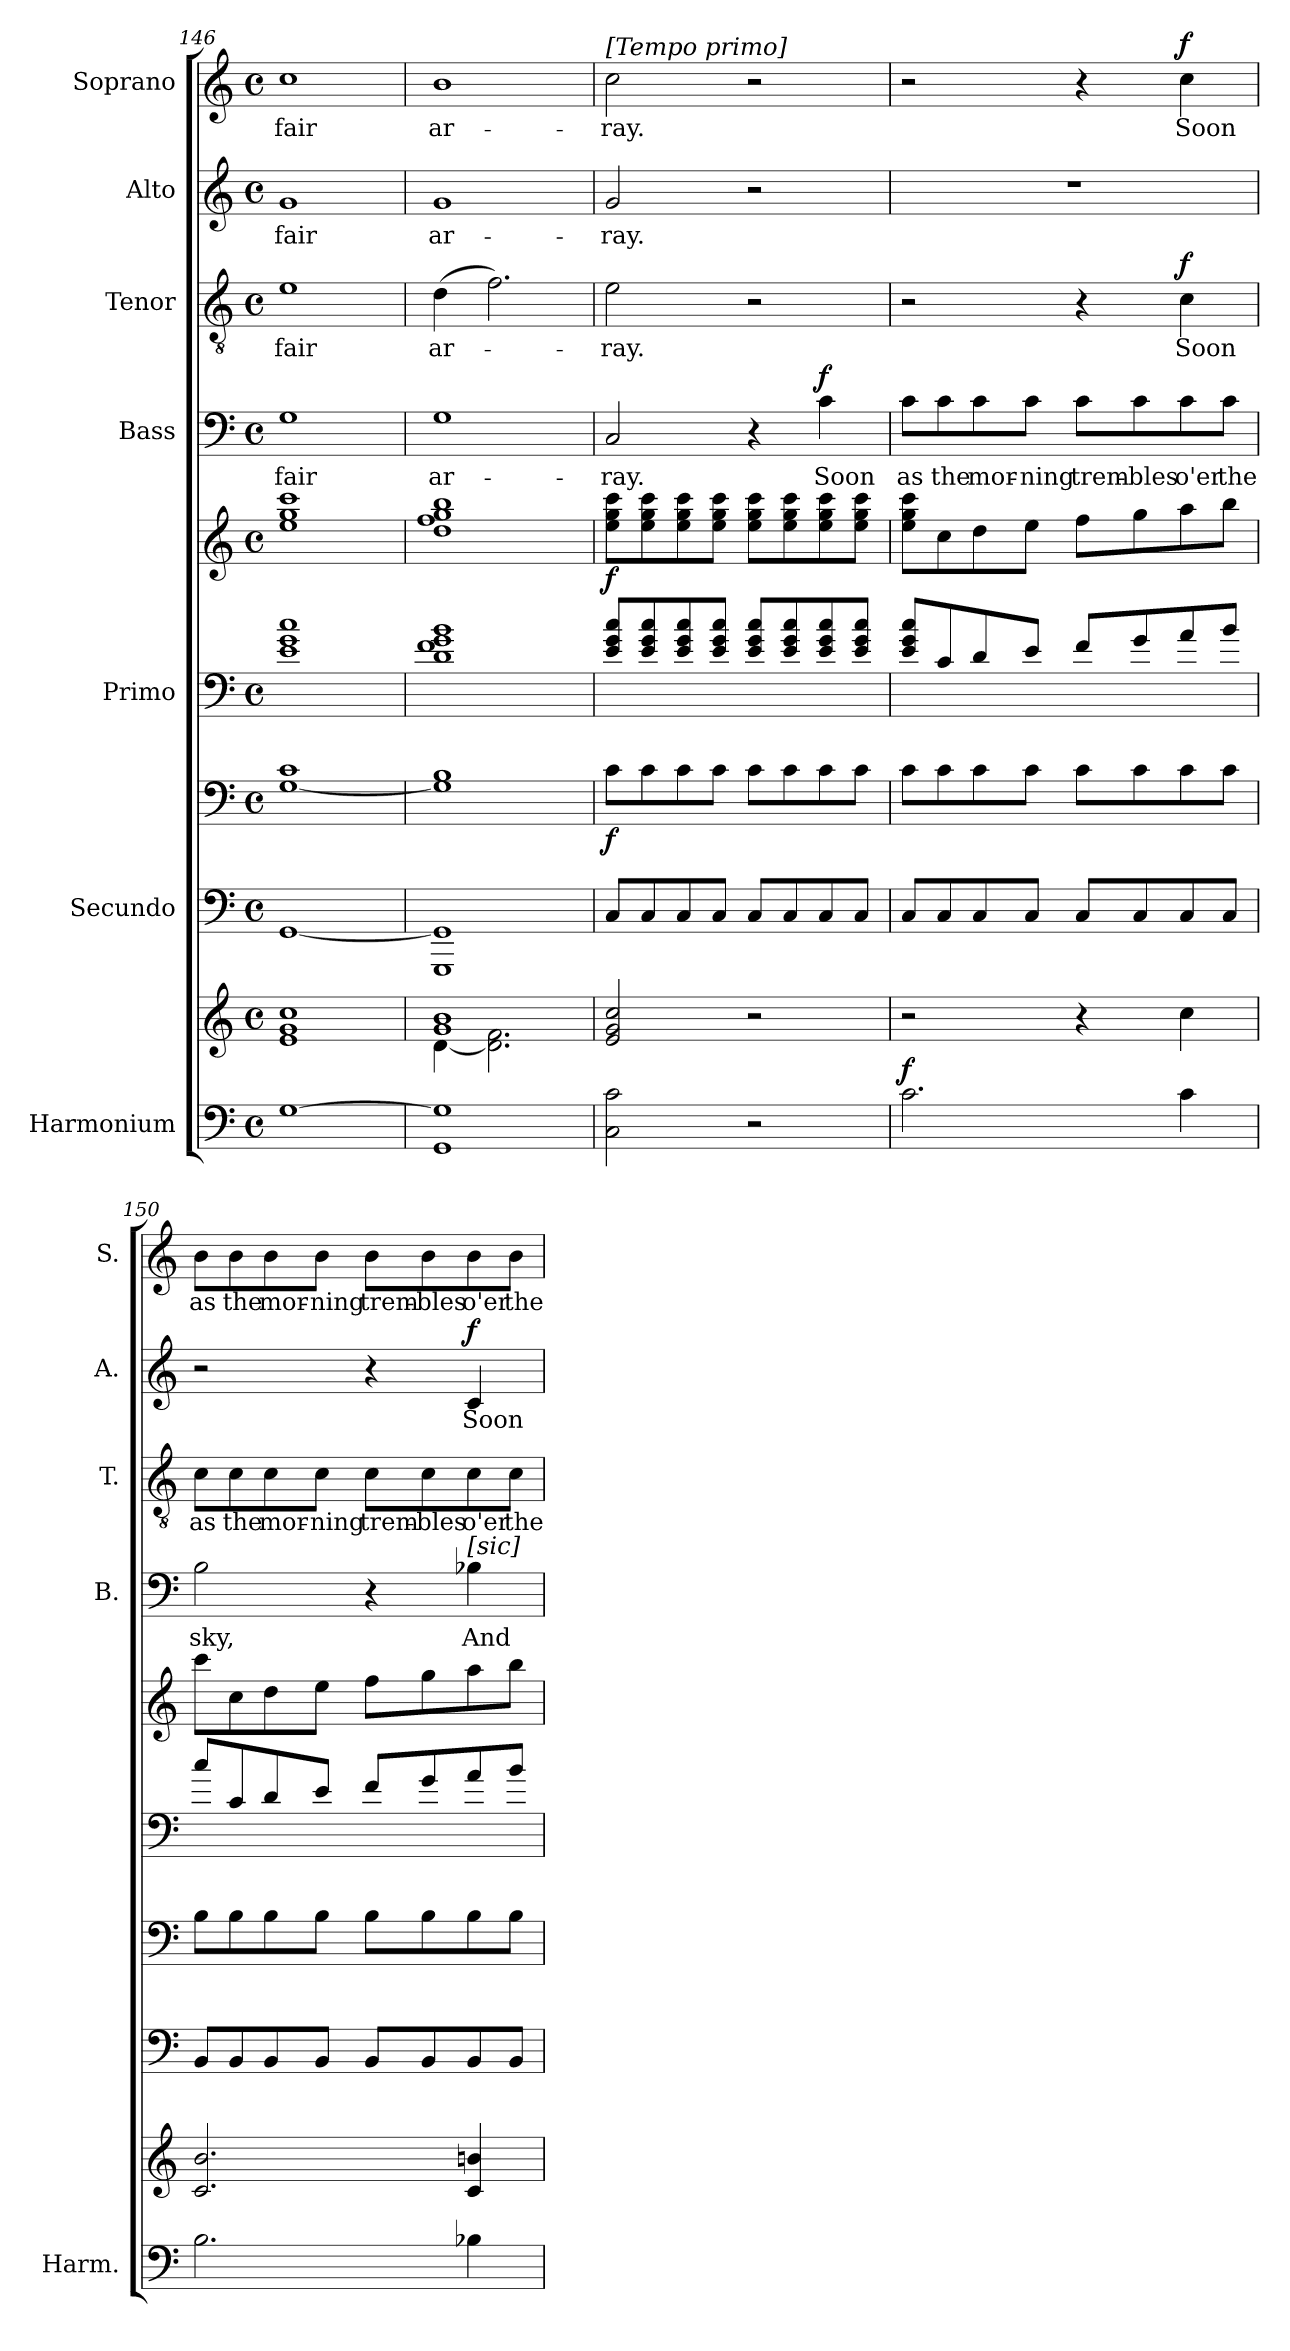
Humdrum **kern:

**kern	**kern	**dynam	**kern	**kern	**dynam	**kern	**kern	**dynam	**kern	**text	**dynam	**kern	**text	**dynam	**kern	**text	**dynam	**kern	**text	**dynam
*part7	*part7	*part7	*part6	*part6	*part6	*part5	*part5	*part5	*part4	*part4	*part4	*part3	*part3	*part3	*part2	*part2	*part2	*part1	*part1	*part1
*staff10	*staff9	*staff9/10	*staff8	*staff7	*staff7/8	*staff6	*staff5	*staff5/6	*staff4	*staff4	*staff4	*staff3	*staff3	*staff3	*staff2	*staff2	*staff2	*staff1	*staff1	*staff1
*I"Harmonium	*	*	*I"Secundo	*	*	*I"Primo	*	*	*I"Bass	*	*	*I"Tenor	*	*	*I"Alto	*	*	*I"Soprano	*	*
*I'Harm.	*	*	*	*	*	*	*	*	*I'B.	*	*	*I'T.	*	*	*I'A.	*	*	*I'S.	*	*
*clefF4	*clefG2	*	*clefF4	*clefF4	*	*clefF4	*clefG2	*	*clefF4	*	*	*clefGv2	*	*	*clefG2	*	*	*clefG2	*	*
*k[]	*k[]	*	*k[]	*k[]	*	*k[]	*k[]	*	*k[]	*	*	*k[]	*	*	*k[]	*	*	*k[]	*	*
*C:	*C:	*	*C:	*C:	*	*C:	*C:	*	*C:	*	*	*C:	*	*	*C:	*	*	*C:	*	*
*M4/4	*M4/4	*	*M4/4	*M4/4	*	*M4/4	*M4/4	*	*M4/4	*	*	*M4/4	*	*	*M4/4	*	*	*M4/4	*	*
*met(c)	*met(c)	*	*met(c)	*met(c)	*	*met(c)	*met(c)	*	*met(c)	*	*	*met(c)	*	*	*met(c)	*	*	*met(c)	*	*
=146	=146	=146	=146	=146	=146	=146	=146	=146	=146	=146	=146	=146	=146	=146	=146	=146	=146	=146	=146	=146
!	!	!	!	!	!	!	!	!	!	!LO:LY:b	!	!	!LO:LY:b	!	!	!LO:LY:b	!	!	!LO:LY:b	!
[1G	1e 1g 1cc	.	[1GG	[1G 1c	.	1e 1g 1cc	1ee 1gg 1ccc	.	1G	fair	.	1e	fair	.	1g	fair	.	1cc	fair	.
=147	=147	=147	=147	=147	=147	=147	=147	=147	=147	=147	=147	=147	=147	=147	=147	=147	=147	=147	=147	=147
*	*^	*	*	*	*	*	*	*	*	*	*	*	*	*	*	*	*	*	*	*
!	!	!	!	!	!	!	!	!	!	!	!LO:LY:b	!	!	!LO:LY:b	!	!	!LO:LY:b	!	!	!LO:LY:b	!
1GG 1G]	1g 1b	[<4d\	.	1GGG 1GG]	1G] 1B	.	1d 1f 1g 1b	1dd 1ff 1gg 1bb	.	1G	ar-	.	(>4d\	ar-	.	1g	ar-	.	1b	ar-	.
.	.	2.d\] 2.f\	.	.	.	.	.	.	.	.	.	.	2.f\)	.	.	.	.	.	.	.	.
=148	=148	=148	=148	=148	=148	=148	=148	=148	=148	=148	=148	=148	=148	=148	=148	=148	=148	=148	=148	=148	=148
!!LO:REH:place=s1:a:B:fs=14:t=B
!	!	!	!	!	!	!	!	!	!	!	!	!	!	!	!	!	!	!	!LO:TX:a:B:t=[Tempo primo]	!	!
!	!	!	!	!	!	!LO:DY:b	!	!	!LO:DY:b	!	!LO:LY:b	!	!	!LO:LY:b	!	!	!LO:LY:b	!	!	!LO:LY:b	!
*	*v	*v	*	*	*	*	*	*	*	*	*	*	*	*	*	*	*	*	*	*	*
2C\ 2c\	2e/ 2g/ 2cc/	.	8C/L	8c\L	f	8e/ 8g/ 8cc/L	8ee\ 8gg\ 8ccc\L	f	2C/	-ray.	.	2e\	-ray.	.	2g/	-ray.	.	2cc\	-ray.	.
.	.	.	8C/	8c\	.	8e/ 8g/ 8cc/	8ee\ 8gg\ 8ccc\	.	.	.	.	.	.	.	.	.	.	.	.	.
.	.	.	8C/	8c\	.	8e/ 8g/ 8cc/	8ee\ 8gg\ 8ccc\	.	.	.	.	.	.	.	.	.	.	.	.	.
.	.	.	8C/J	8c\J	.	8e/ 8g/ 8cc/J	8ee\ 8gg\ 8ccc\J	.	.	.	.	.	.	.	.	.	.	.	.	.
2r	2r	.	8C/L	8c\L	.	8e/ 8g/ 8cc/L	8ee\ 8gg\ 8ccc\L	.	4r	.	.	2r	.	.	2r	.	.	2r	.	.
.	.	.	8C/	8c\	.	8e/ 8g/ 8cc/	8ee\ 8gg\ 8ccc\	.	.	.	.	.	.	.	.	.	.	.	.	.
!	!	!	!	!	!	!	!	!	!	!LO:LY:b	!LO:DY:a	!	!	!	!	!	!	!	!	!
.	.	.	8C/	8c\	.	8e/ 8g/ 8cc/	8ee\ 8gg\ 8ccc\	.	4c\	Soon	f	.	.	.	.	.	.	.	.	.
.	.	.	8C/J	8c\J	.	8e/ 8g/ 8cc/J	8ee\ 8gg\ 8ccc\J	.	.	.	.	.	.	.	.	.	.	.	.	.
=149	=149	=149	=149	=149	=149	=149	=149	=149	=149	=149	=149	=149	=149	=149	=149	=149	=149	=149	=149	=149
!	!	!LO:DY:a=2	!	!	!	!	!	!	!	!LO:LY:b	!	!	!	!	!	!	!	!	!	!
2.c\	2r	f	8C/L	8c\L	.	8e/ 8g/ 8cc/L	8ee\ 8gg\ 8ccc\L	.	8c\L	as	.	2r	.	.	1r	.	.	2r	.	.
!	!	!	!	!	!	!	!	!	!	!LO:LY:b	!	!	!	!	!	!	!	!	!	!
.	.	.	8C/	8c\	.	8c/	8cc\	.	8c\	the	.	.	.	.	.	.	.	.	.	.
!	!	!	!	!	!	!	!	!	!	!LO:LY:b	!	!	!	!	!	!	!	!	!	!
.	.	.	8C/	8c\	.	8d/	8dd\	.	8c\	mor-	.	.	.	.	.	.	.	.	.	.
!	!	!	!	!	!	!	!	!	!	!LO:LY:b	!	!	!	!	!	!	!	!	!	!
.	.	.	8C/J	8c\J	.	8e/J	8ee\J	.	8c\J	-ning	.	.	.	.	.	.	.	.	.	.
!	!	!	!	!	!	!	!	!	!	!LO:LY:b	!	!	!	!	!	!	!	!	!	!
.	4r	.	8C/L	8c\L	.	8f/L	8ff\L	.	8c\L	trem-	.	4r	.	.	.	.	.	4r	.	.
!	!	!	!	!	!	!	!	!	!	!LO:LY:b	!	!	!	!	!	!	!	!	!	!
.	.	.	8C/	8c\	.	8g/	8gg\	.	8c\	-bles	.	.	.	.	.	.	.	.	.	.
!	!	!	!	!	!	!	!	!	!	!LO:LY:b	!	!	!LO:LY:b	!LO:DY:a	!	!	!	!	!LO:LY:b	!LO:DY:a
4c\	4cc\	.	8C/	8c\	.	8a/	8aa\	.	8c\	o'er	.	4c\	Soon	f	.	.	.	4cc\	Soon	f
!	!	!	!	!	!	!	!	!	!	!LO:LY:b	!	!	!	!	!	!	!	!	!	!
.	.	.	8C/J	8c\J	.	8b/J	8bb\J	.	8c\J	the	.	.	.	.	.	.	.	.	.	.
=150	=150	=150	=150	=150	=150	=150	=150	=150	=150	=150	=150	=150	=150	=150	=150	=150	=150	=150	=150	=150
!	!	!	!	!	!	!	!	!	!	!LO:LY:b	!	!	!LO:LY:b	!	!	!	!	!	!LO:LY:b	!
2.B\	2.c/ 2.b/	.	8BB/L	8B\L	.	8cc/L	8ccc\L	.	2B\	sky,	.	8c\L	as	.	2r	.	.	8b\L	as	.
!	!	!	!	!	!	!	!	!	!	!	!	!	!LO:LY:b	!	!	!	!	!	!LO:LY:b	!
.	.	.	8BB/	8B\	.	8c/	8cc\	.	.	.	.	8c\	the	.	.	.	.	8b\	the	.
!	!	!	!	!	!	!	!	!	!	!	!	!	!LO:LY:b	!	!	!	!	!	!LO:LY:b	!
.	.	.	8BB/	8B\	.	8d/	8dd\	.	.	.	.	8c\	mor-	.	.	.	.	8b\	mor-	.
!	!	!	!	!	!	!	!	!	!	!	!	!	!LO:LY:b	!	!	!	!	!	!LO:LY:b	!
.	.	.	8BB/J	8B\J	.	8e/J	8ee\J	.	.	.	.	8c\J	-ning	.	.	.	.	8b\J	-ning	.
!	!	!	!	!	!	!	!	!	!	!	!	!	!LO:LY:b	!	!	!	!	!	!LO:LY:b	!
.	.	.	8BB/L	8B\L	.	8f/L	8ff\L	.	4r	.	.	8c\L	trem-	.	4r	.	.	8b\L	trem-	.
!	!	!	!	!	!	!	!	!	!	!	!	!	!LO:LY:b	!	!	!	!	!	!LO:LY:b	!
.	.	.	8BB/	8B\	.	8g/	8gg\	.	.	.	.	8c\	-bles	.	.	.	.	8b\	-bles	.
!	!	!	!	!	!	!	!	!	!LO:TX:a:i:t=[sic]	!	!	!	!	!	!	!	!	!	!	!
!	!	!	!	!	!	!	!	!	!	!LO:LY:b	!	!	!LO:LY:b	!	!	!LO:LY:b	!LO:DY:a	!	!LO:LY:b	!
4B-X\	4c/ 4bni/	.	8BB/	8B\	.	8a/	8aa\	.	4B-X\	And	.	8c\	o'er	.	4c/	Soon	f	8b\	o'er	.
!	!	!	!	!	!	!	!	!	!	!	!	!	!LO:LY:b	!	!	!	!	!	!LO:LY:b	!
.	.	.	8BB/J	8B\J	.	8b/J	8bb\J	.	.	.	.	8c\J	the	.	.	.	.	8b\J	the	.
=	=	=	=	=	=	=	=	=	=	=	=	=	=	=	=	=	=	=	=	=
*-	*-	*-	*-	*-	*-	*-	*-	*-	*-	*-	*-	*-	*-	*-	*-	*-	*-	*-	*-	*-
